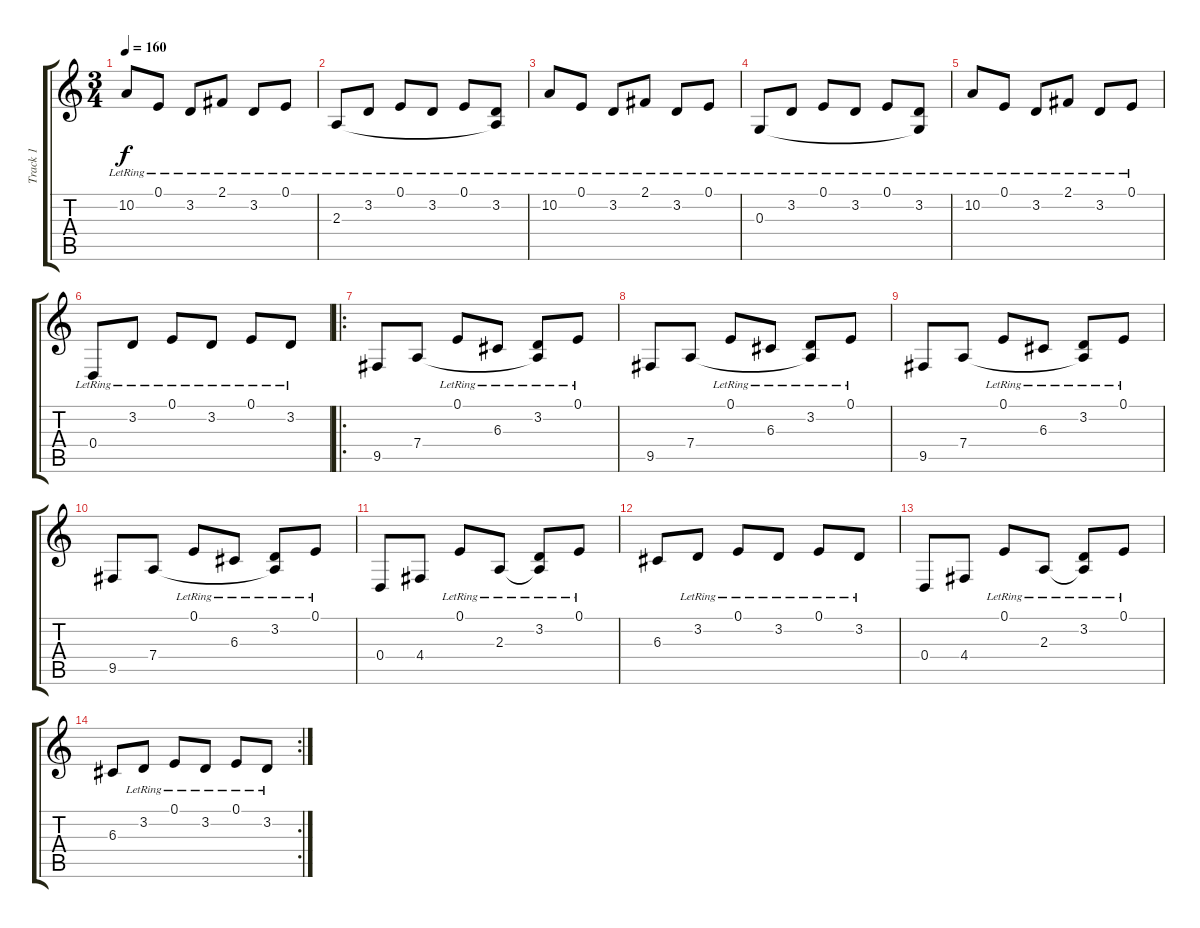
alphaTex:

\track ("Track 1" "Track 1") {instrument acousticgrandpiano}
\staff {score tabs}
\tuning (E4 B3 G3 D3 A2 E2) {hide}
\ts (3 4)
\tempo 160
\clef g2
\ks c
10.2{lr}.8{dy f} 0.1{lr}.8 3.2{lr}.8 2.1{lr}.8 3.2{lr}.8 0.1{lr}.8 |
2.3{lr}.8 3.2{lr}.8 0.1{lr}.8 3.2{lr}.8 0.1{lr}.8 (3.2{lr} 2.3{t}).8 |
10.2{lr}.8 0.1{lr}.8 3.2{lr}.8 2.1{lr}.8 3.2{lr}.8 0.1{lr}.8 |
0.3{lr}.8 3.2{lr}.8 0.1{lr}.8 3.2{lr}.8 0.1{lr}.8 (3.2{lr} 0.3{t}).8 |
10.2{lr}.8 0.1{lr}.8 3.2{lr}.8 2.1{lr}.8 3.2{lr}.8 0.1{lr}.8 |
0.4{lr}.8 3.2{lr}.8 0.1{lr}.8 3.2{lr}.8 0.1{lr}.8 3.2{lr}.8 |
\ro
9.5.8 7.4.8 0.1{lr}.8 6.3{lr}.8 (3.2{lr} 7.4{t}).8 0.1{lr}.8 |
9.5.8 7.4.8 0.1{lr}.8 6.3{lr}.8 (3.2{lr} 7.4{t}).8 0.1{lr}.8 |
9.5.8 7.4.8 0.1{lr}.8 6.3{lr}.8 (3.2{lr} 7.4{t}).8 0.1{lr}.8 |
9.5.8 7.4.8 0.1{lr}.8 6.3{lr}.8 (3.2{lr} 7.4{t}).8 0.1{lr}.8 |
0.4.8 4.4.8 0.1{lr}.8 2.3{lr}.8 (3.2{lr} 2.3{t}).8 0.1{lr}.8 |
6.3.8 3.2{lr}.8 0.1{lr}.8 3.2{lr}.8 0.1{lr}.8 3.2{lr}.8 |
0.4.8 4.4.8 0.1{lr}.8 2.3{lr}.8 (3.2{lr} 2.3{t}).8 0.1{lr}.8 |
\rc 2
6.3.8 3.2{lr}.8 0.1{lr}.8 3.2{lr}.8 0.1{lr}.8 3.2{lr}.8
